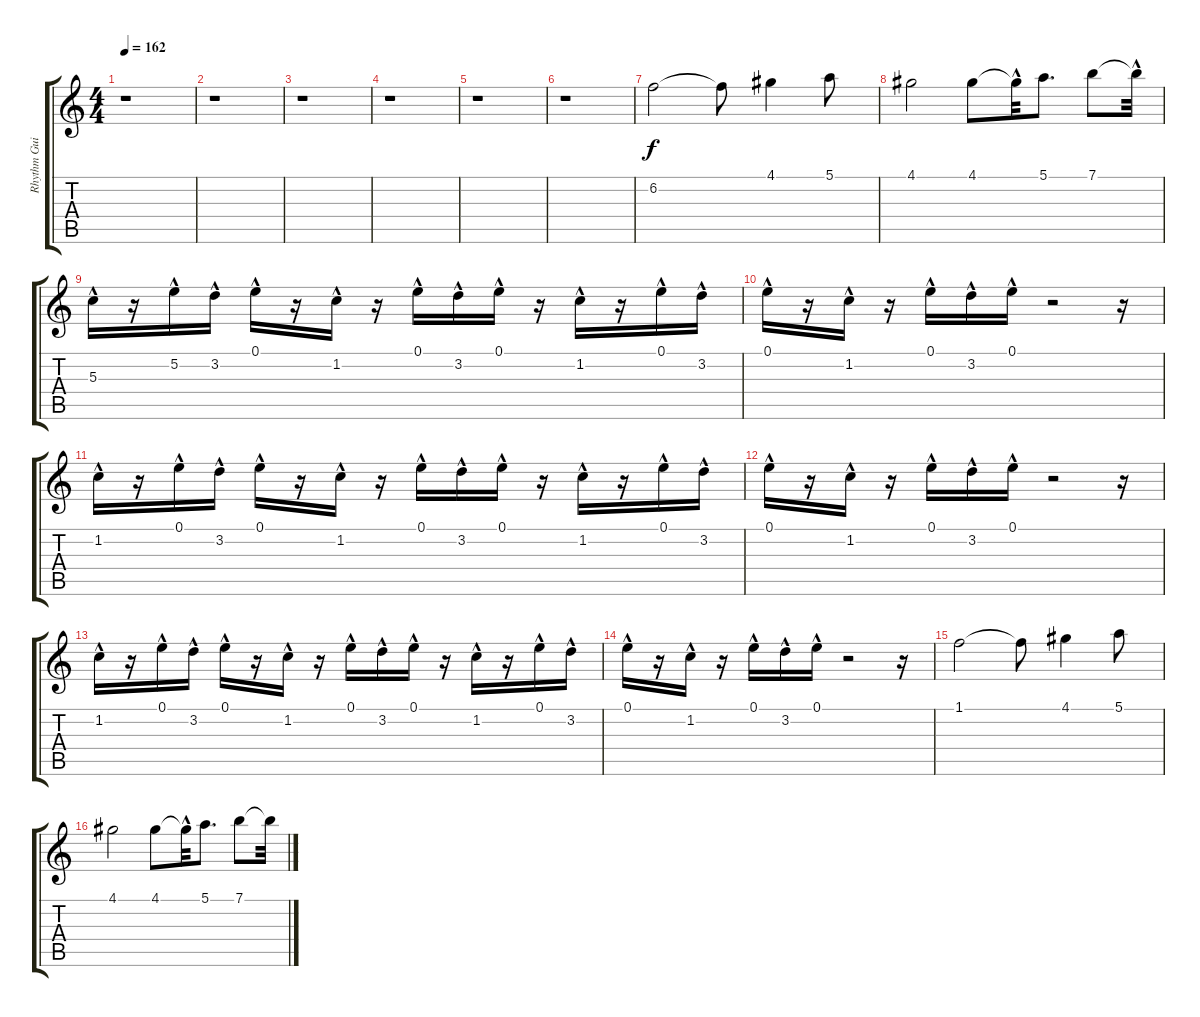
\track ("Rhythm Guitar" "Rhythm Gui") {instrument distortionguitar}
\staff {score tabs}
\tuning (E4 B3 G3 D3 A2 E2) {hide}
\ts (4 4)
\tempo 162
\clef g2
\ks c
r.1{dy f instrument distortionguitar} |
r.1 |
r.1 |
r.1 |
r.1 |
r.1 |
6.2.2 6.2{t}.8 4.1.4 5.1.8 |
4.1.2 4.1.8 4.1{hac t}.32 5.1.8{d} 7.1.8 7.1{hac t}.32 |
5.3{hac}.16 r.16 5.2{hac}.16 3.2{hac}.16 0.1{hac}.16 r.16 1.2{hac}.16 r.16 0.1{hac}.16 3.2{hac}.16 0.1{hac}.16 r.16 1.2{hac}.16 r.16 0.1{hac}.16 3.2{hac}.16 |
0.1{hac}.16 r.16 1.2{hac}.16 r.16 0.1{hac}.16 3.2{hac}.16 0.1{hac}.16 r.2 r.16 |
1.2{hac}.16 r.16 0.1{hac}.16 3.2{hac}.16 0.1{hac}.16 r.16 1.2{hac}.16 r.16 0.1{hac}.16 3.2{hac}.16 0.1{hac}.16 r.16 1.2{hac}.16 r.16 0.1{hac}.16 3.2{hac}.16 |
0.1{hac}.16 r.16 1.2{hac}.16 r.16 0.1{hac}.16 3.2{hac}.16 0.1{hac}.16 r.2 r.16 |
1.2{hac}.16 r.16 0.1{hac}.16 3.2{hac}.16 0.1{hac}.16 r.16 1.2{hac}.16 r.16 0.1{hac}.16 3.2{hac}.16 0.1{hac}.16 r.16 1.2{hac}.16 r.16 0.1{hac}.16 3.2{hac}.16 |
0.1{hac}.16 r.16 1.2{hac}.16 r.16 0.1{hac}.16 3.2{hac}.16 0.1{hac}.16 r.2 r.16 |
1.1.2 1.1{t}.8 4.1.4 5.1.8 |
4.1.2 4.1.8 4.1{hac t}.32 5.1.8{d} 7.1.8 7.1{t}.32
